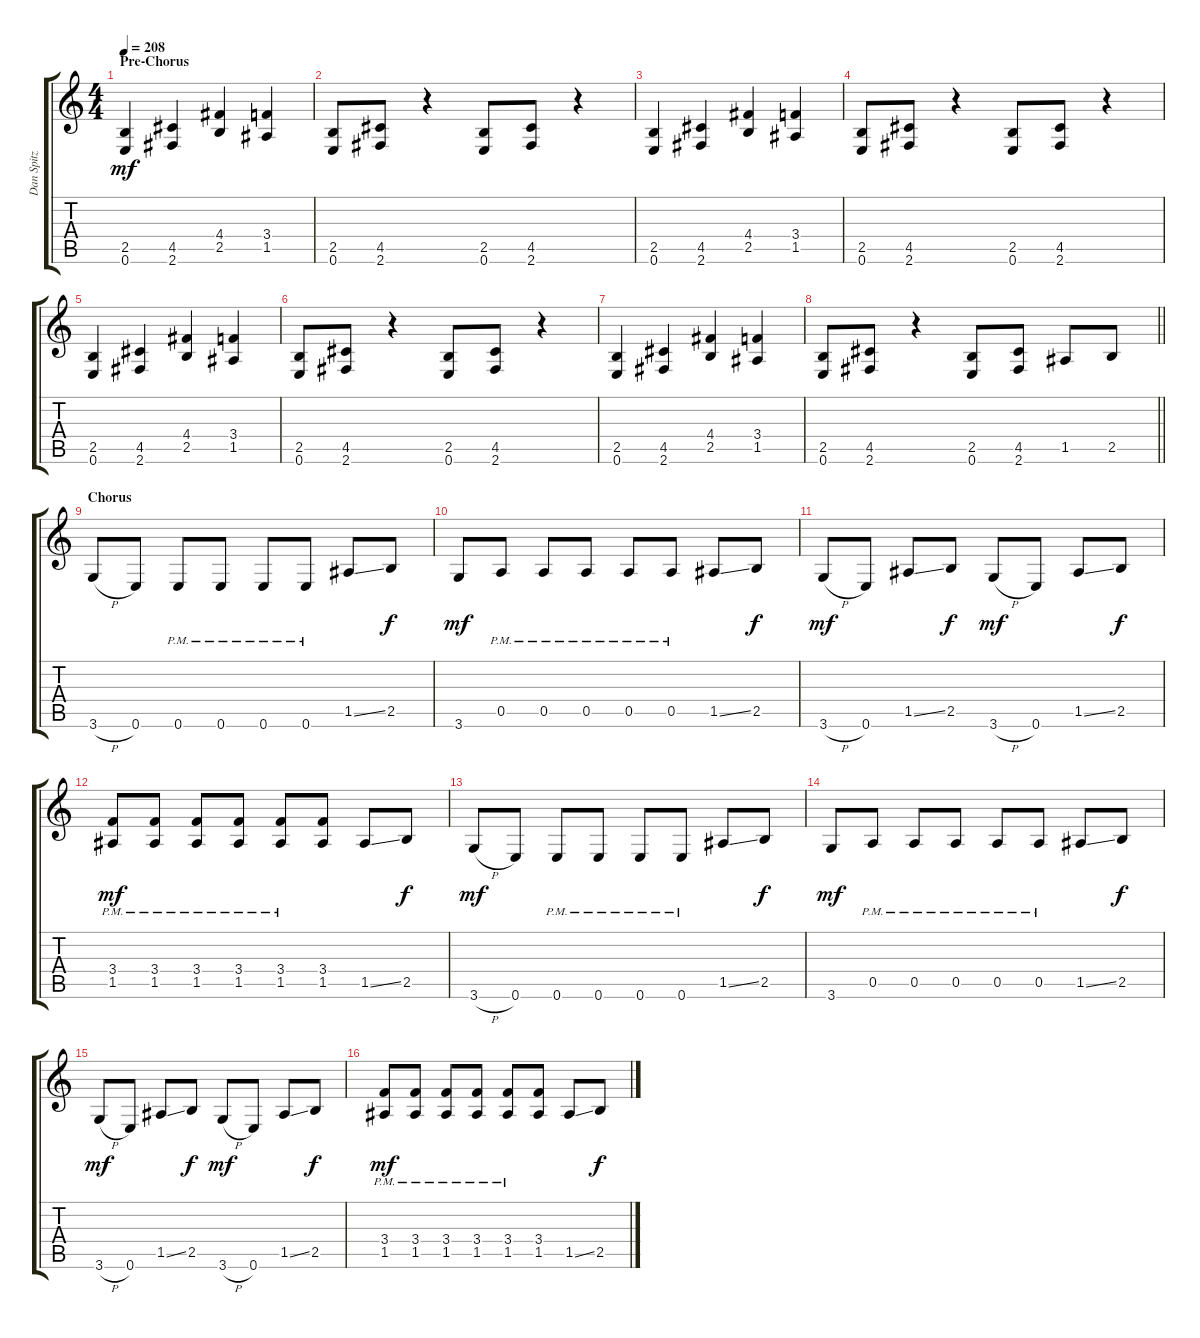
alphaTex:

\track ("Dan Spitz" "Dan Spitz") {instrument overdrivenguitar}
\staff {score tabs}
\tuning (E4 B3 G3 D3 A2 E2) {hide}
\ts (4 4)
\section ("" "Pre-Chorus")
\tempo 208
\clef g2
\ks c
(2.5 0.6).4{dy mf} (4.5 2.6).4 (4.4 2.5).4 (3.4 1.5).4 |
(2.5 0.6).8 (4.5 2.6).8 r.4 (2.5 0.6).8 (4.5 2.6).8 r.4 |
(2.5 0.6).4 (4.5 2.6).4 (4.4 2.5).4 (3.4 1.5).4 |
(2.5 0.6).8 (4.5 2.6).8 r.4 (2.5 0.6).8 (4.5 2.6).8 r.4 |
(2.5 0.6).4 (4.5 2.6).4 (4.4 2.5).4 (3.4 1.5).4 |
(2.5 0.6).8 (4.5 2.6).8 r.4 (2.5 0.6).8 (4.5 2.6).8 r.4 |
(2.5 0.6).4 (4.5 2.6).4 (4.4 2.5).4 (3.4 1.5).4 |
\barLineRight lightlight
(2.5 0.6).8 (4.5 2.6).8 r.4 (2.5 0.6).8 (4.5 2.6).8 1.5.8 2.5.8 |
\section ("" "Chorus")
3.6{h}.8 0.6.8 0.6{pm}.8 0.6{pm}.8 0.6{pm}.8 0.6{pm}.8 1.5{ss}.8 2.5.8{dy f} |
3.6.8{dy mf} 0.5{pm}.8 0.5{pm}.8 0.5{pm}.8 0.5{pm}.8 0.5{pm}.8 1.5{ss}.8 2.5.8{dy f} |
3.6{h}.8{dy mf} 0.6.8 1.5{ss}.8 2.5.8{dy f} 3.6{h}.8{dy mf} 0.6.8 1.5{ss}.8 2.5.8{dy f} |
(3.4{pm} 1.5{pm}).8{dy mf} (3.4{pm} 1.5{pm}).8 (3.4{pm} 1.5{pm}).8 (3.4{pm} 1.5{pm}).8 (3.4{pm} 1.5{pm}).8 (3.4 1.5).8 1.5{ss}.8 2.5.8{dy f} |
3.6{h}.8{dy mf} 0.6.8 0.6{pm}.8 0.6{pm}.8 0.6{pm}.8 0.6{pm}.8 1.5{ss}.8 2.5.8{dy f} |
3.6.8{dy mf} 0.5{pm}.8 0.5{pm}.8 0.5{pm}.8 0.5{pm}.8 0.5{pm}.8 1.5{ss}.8 2.5.8{dy f} |
3.6{h}.8{dy mf} 0.6.8 1.5{ss}.8 2.5.8{dy f} 3.6{h}.8{dy mf} 0.6.8 1.5{ss}.8 2.5.8{dy f} |
(3.4{pm} 1.5{pm}).8{dy mf} (3.4{pm} 1.5{pm}).8 (3.4{pm} 1.5{pm}).8 (3.4{pm} 1.5{pm}).8 (3.4{pm} 1.5{pm}).8 (3.4 1.5).8 1.5{ss}.8 2.5.8{dy f}
